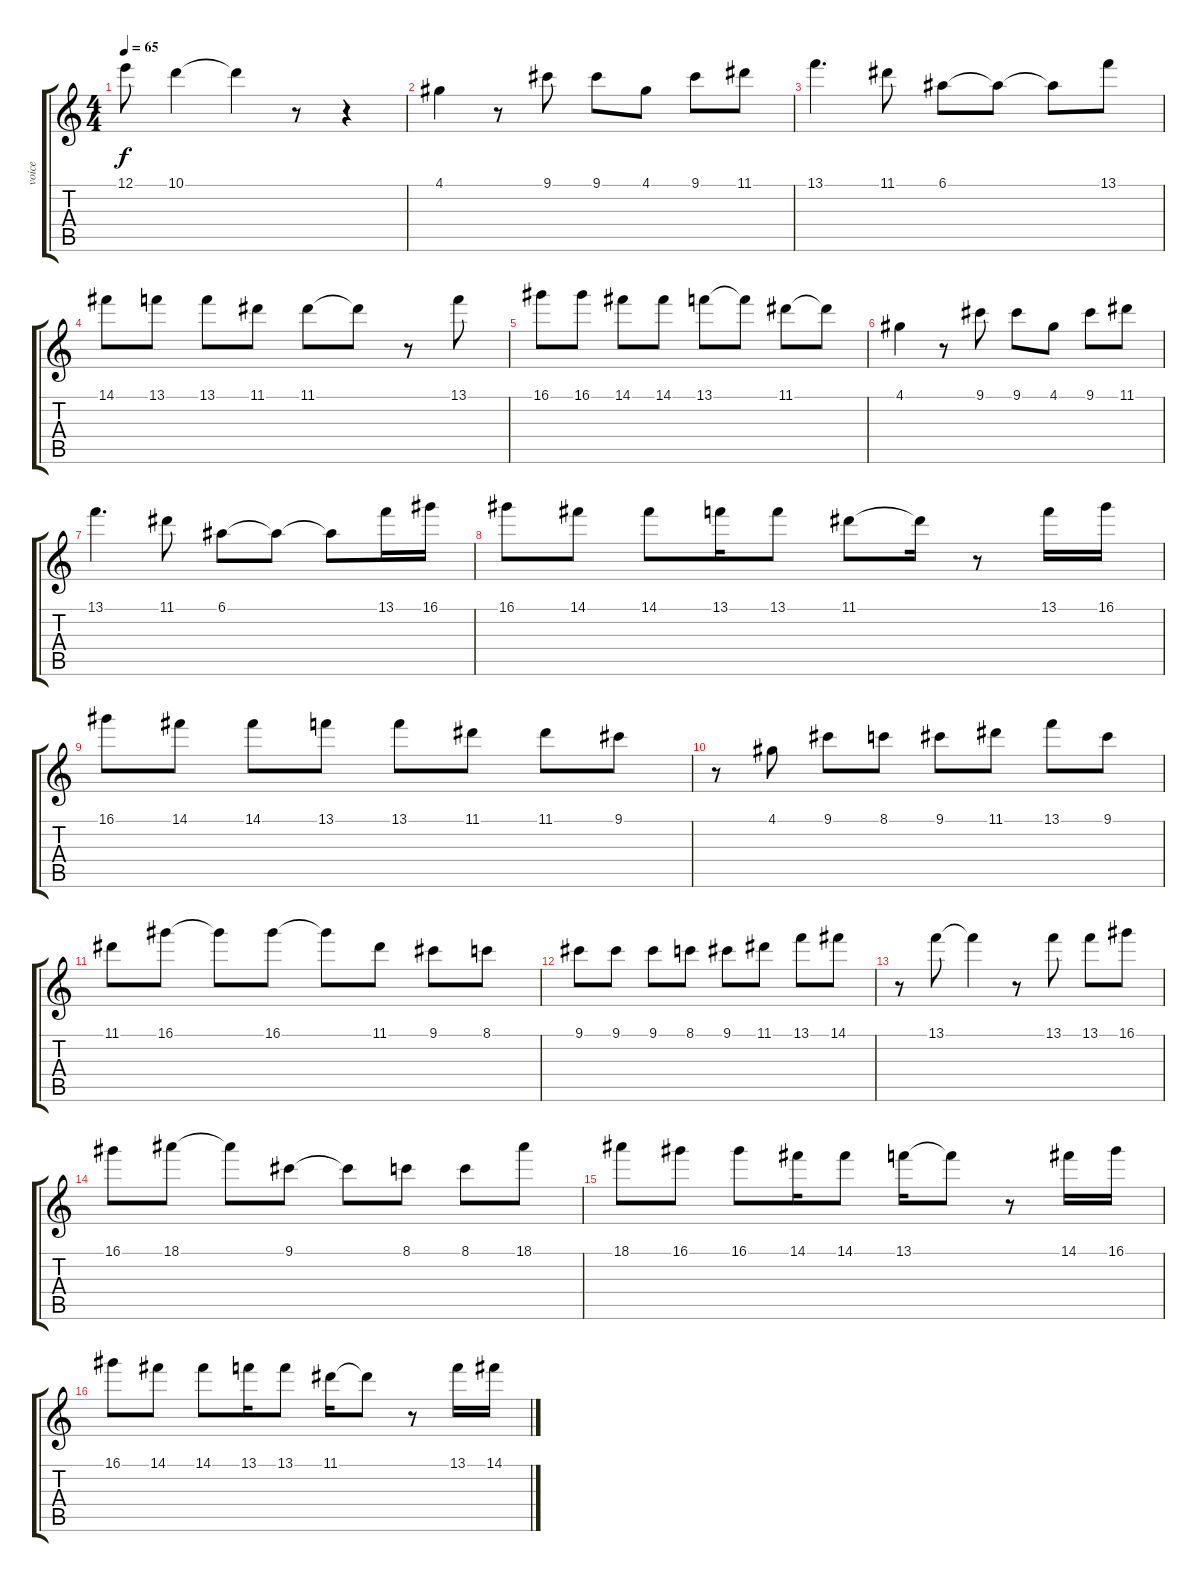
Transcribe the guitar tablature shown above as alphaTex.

\track ("voice" "voice") {instrument acousticguitarsteel}
\staff {score tabs}
\tuning (E4 B3 G3 D3 A2 E2) {hide}
\ts (4 4)
\tempo 65
\clef g2
\ks c
12.1{t}.8{dy f} 10.1.4 10.1{t}.4 r.8 r.4 |
4.1.4 r.8 9.1.8 9.1.8 4.1.8 9.1.8 11.1.8 |
13.1.4{d} 11.1.8 6.1.8 6.1{t}.8 6.1{t}.8 13.1.8 |
14.1.8 13.1.8 13.1.8 11.1.8 11.1.8 11.1{t}.8 r.8 13.1.8 |
16.1.8 16.1.8 14.1.8 14.1.8 13.1.8 13.1{t}.8 11.1.8 11.1{t}.8 |
4.1.4 r.8 9.1.8 9.1.8 4.1.8 9.1.8 11.1.8 |
13.1.4{d} 11.1.8 6.1.8 6.1{t}.8 6.1{t}.8 13.1.16 16.1.16 |
16.1.8 14.1.8 14.1.8 13.1.16 13.1.8 11.1.8 11.1{t}.16 r.8 13.1.16 16.1.16 |
16.1.8 14.1.8 14.1.8 13.1.8 13.1.8 11.1.8 11.1.8 9.1.8 |
r.8 4.1.8 9.1.8 8.1.8 9.1.8 11.1.8 13.1.8 9.1.8 |
11.1.8 16.1.8 16.1{t}.8 16.1.8 16.1{t}.8 11.1.8 9.1.8 8.1.8 |
9.1.8 9.1.8 9.1.8 8.1.8 9.1.8 11.1.8 13.1.8 14.1.8 |
r.8 13.1.8 13.1{t}.4 r.8 13.1.8 13.1.8 16.1.8 |
16.1.8 18.1.8 18.1{t}.8 9.1.8 9.1{t}.8 8.1.8 8.1.8 18.1.8 |
18.1.8 16.1.8 16.1.8 14.1.16 14.1.8 13.1.16 13.1{t}.8 r.8 14.1.16 16.1.16 |
16.1.8 14.1.8 14.1.8 13.1.16 13.1.8 11.1.16 11.1{t}.8 r.8 13.1.16 14.1.16
